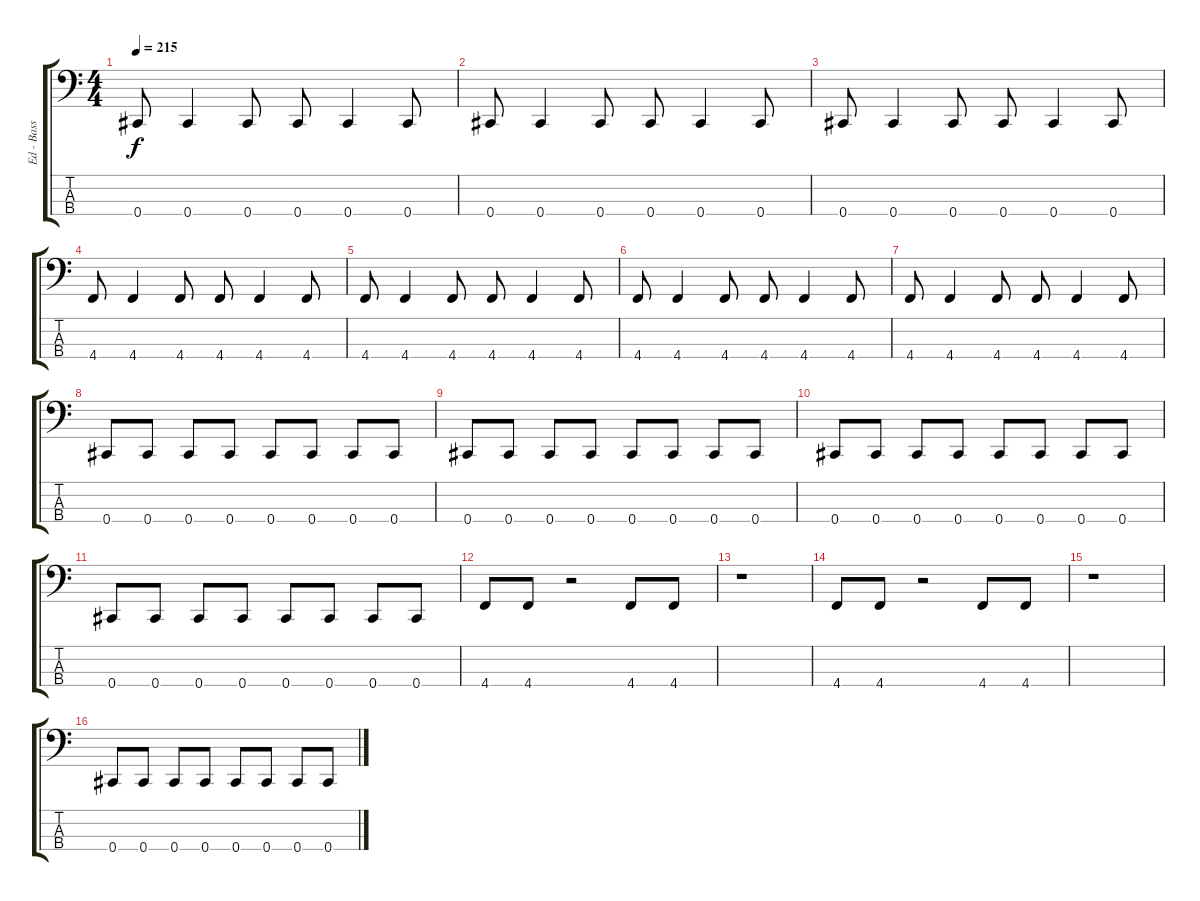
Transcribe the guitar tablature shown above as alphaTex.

\track ("Ed - Bass" "Ed - Bass") {instrument electricbasspick}
\staff {score tabs}
\tuning (Gb2 Db2 Ab1 Db1) {hide}
\ts (4 4)
\tempo 215
\clef f4
\ks c
0.4.8{dy f} 0.4.4 0.4.8 0.4.8 0.4.4 0.4.8 |
0.4.8 0.4.4 0.4.8 0.4.8 0.4.4 0.4.8 |
0.4.8 0.4.4 0.4.8 0.4.8 0.4.4 0.4.8 |
4.4.8 4.4.4 4.4.8 4.4.8 4.4.4 4.4.8 |
4.4.8 4.4.4 4.4.8 4.4.8 4.4.4 4.4.8 |
4.4.8 4.4.4 4.4.8 4.4.8 4.4.4 4.4.8 |
4.4.8 4.4.4 4.4.8 4.4.8 4.4.4 4.4.8 |
0.4.8 0.4.8 0.4.8 0.4.8 0.4.8 0.4.8 0.4.8 0.4.8 |
0.4.8 0.4.8 0.4.8 0.4.8 0.4.8 0.4.8 0.4.8 0.4.8 |
0.4.8 0.4.8 0.4.8 0.4.8 0.4.8 0.4.8 0.4.8 0.4.8 |
0.4.8 0.4.8 0.4.8 0.4.8 0.4.8 0.4.8 0.4.8 0.4.8 |
4.4.8 4.4.8 r.2 4.4.8 4.4.8 |
r.1 |
4.4.8 4.4.8 r.2 4.4.8 4.4.8 |
r.1 |
0.4.8 0.4.8 0.4.8 0.4.8 0.4.8 0.4.8 0.4.8 0.4.8
